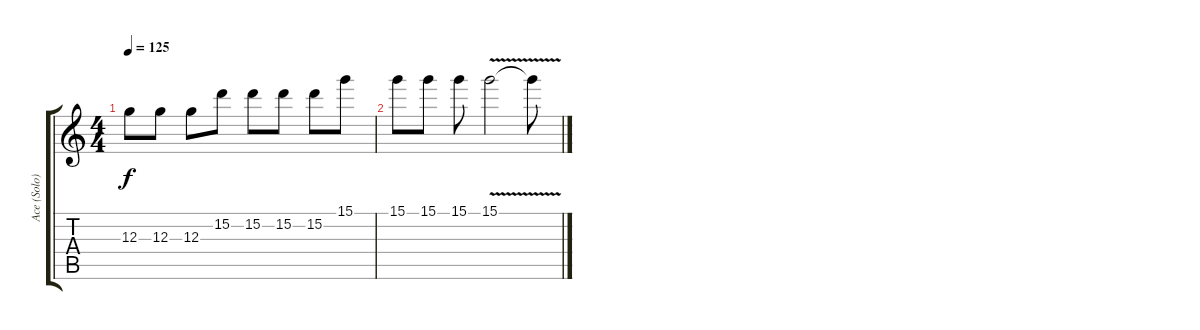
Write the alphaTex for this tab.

\track ("Ace (Solo)" "Ace (Solo)") {instrument distortionguitar}
\staff {score tabs}
\tuning (E4 B3 G3 D3 A2 E2) {hide}
\ts (4 4)
\tempo 125
\clef g2
\ks c
12.3{t}.8{dy f} 12.3.8 12.3.8 15.2.8 15.2.8 15.2.8 15.2.8 15.1.8 |
15.1.8 15.1.8 15.1.8 15.1{v}.2 15.1{t}.8
